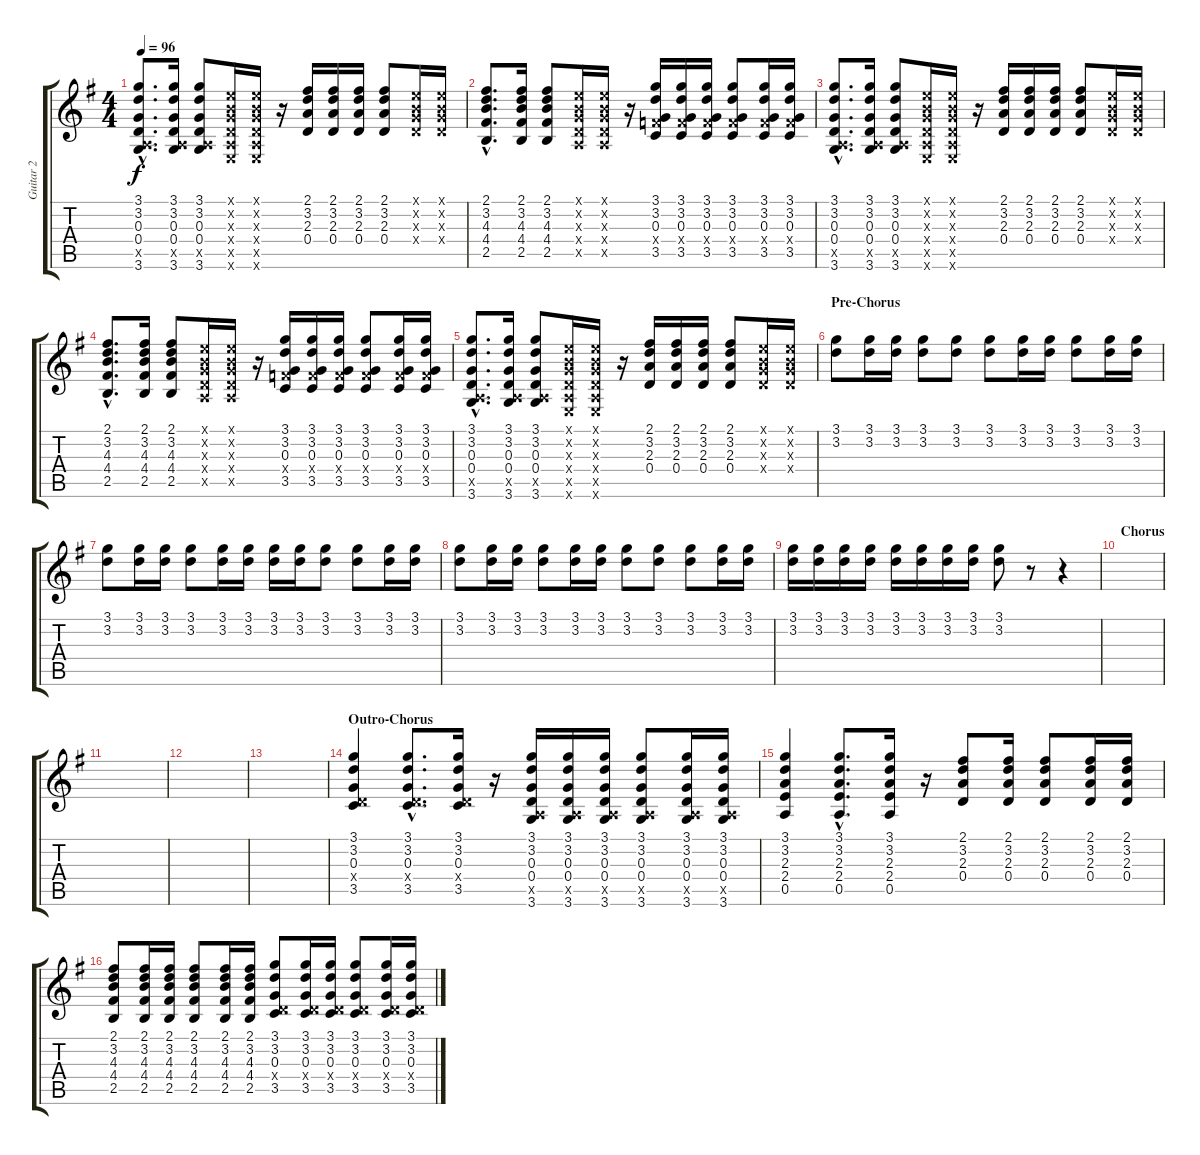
\track ("Guitar 2" "Guitar 2") {instrument overdrivenguitar}
\staff {score tabs}
\tuning (E4 B3 G3 D3 A2 E2) {hide}
\ts (4 4)
\tempo 96
\clef g2
\ks g
(3.1{hac} 3.2{hac} 0.3{hac} 0.4{hac} 0.5{hac x} 3.6{hac}).8{d dy f} (3.1 3.2 0.3 0.4 0.5{x} 3.6).16 (3.1 3.2 0.3 0.4 0.5{x} 3.6).8 (0.1{x} 0.2{x} 0.3{x} 0.4{x} 0.5{x} 0.6{x}).16 (0.1{x} 0.2{x} 0.3{x} 0.4{x} 0.5{x} 0.6{x}).16 r.16 (2.1 3.2 2.3 0.4).16 (2.1 3.2 2.3 0.4).16 (2.1 3.2 2.3 0.4).16 (2.1 3.2 2.3 0.4).8 (0.1{x} 0.2{x} 0.3{x} 0.4{x}).16 (0.1{x} 0.2{x} 0.3{x} 0.4{x}).16 |
(2.1{hac} 3.2{hac} 4.3{hac} 4.4{hac} 2.5{hac}).8{d} (2.1 3.2 4.3 4.4 2.5).16 (2.1 3.2 4.3 4.4 2.5).8 (0.1{x} 0.2{x} 0.3{x} 0.4{x} 0.5{x}).16 (0.1{x} 0.2{x} 0.3{x} 0.4{x} 0.5{x}).16 r.16 (3.1 3.2 0.3 3.4{x} 3.5).16 (3.1 3.2 0.3 3.4{x} 3.5).16 (3.1 3.2 0.3 3.4{x} 3.5).16 (3.1 3.2 0.3 3.4{x} 3.5).8 (3.1 3.2 0.3 3.4{x} 3.5).16 (3.1 3.2 0.3 3.4{x} 3.5).16 |
(3.1{hac} 3.2{hac} 0.3{hac} 0.4{hac} 0.5{hac x} 3.6{hac}).8{d} (3.1 3.2 0.3 0.4 0.5{x} 3.6).16 (3.1 3.2 0.3 0.4 0.5{x} 3.6).8 (0.1{x} 0.2{x} 0.3{x} 0.4{x} 0.5{x} 0.6{x}).16 (0.1{x} 0.2{x} 0.3{x} 0.4{x} 0.5{x} 0.6{x}).16 r.16 (2.1 3.2 2.3 0.4).16 (2.1 3.2 2.3 0.4).16 (2.1 3.2 2.3 0.4).16 (2.1 3.2 2.3 0.4).8 (0.1{x} 0.2{x} 0.3{x} 0.4{x}).16 (0.1{x} 0.2{x} 0.3{x} 0.4{x}).16 |
(2.1{hac} 3.2{hac} 4.3{hac} 4.4{hac} 2.5{hac}).8{d} (2.1 3.2 4.3 4.4 2.5).16 (2.1 3.2 4.3 4.4 2.5).8 (0.1{x} 0.2{x} 0.3{x} 0.4{x} 0.5{x}).16 (0.1{x} 0.2{x} 0.3{x} 0.4{x} 0.5{x}).16 r.16 (3.1 3.2 0.3 3.4{x} 3.5).16 (3.1 3.2 0.3 3.4{x} 3.5).16 (3.1 3.2 0.3 3.4{x} 3.5).16 (3.1 3.2 0.3 3.4{x} 3.5).8 (3.1 3.2 0.3 3.4{x} 3.5).16 (3.1 3.2 0.3 3.4{x} 3.5).16 |
(3.1{hac} 3.2{hac} 0.3{hac} 0.4{hac} 0.5{hac x} 3.6{hac}).8{d} (3.1 3.2 0.3 0.4 0.5{x} 3.6).16 (3.1 3.2 0.3 0.4 0.5{x} 3.6).8 (0.1{x} 0.2{x} 0.3{x} 0.4{x} 0.5{x} 0.6{x}).16 (0.1{x} 0.2{x} 0.3{x} 0.4{x} 0.5{x} 0.6{x}).16 r.16 (2.1 3.2 2.3 0.4).16 (2.1 3.2 2.3 0.4).16 (2.1 3.2 2.3 0.4).16 (2.1 3.2 2.3 0.4).8 (0.1{x} 0.2{x} 0.3{x} 0.4{x}).16 (0.1{x} 0.2{x} 0.3{x} 0.4{x}).16 |
\section ("" "Pre-Chorus")
(3.1 3.2).8 (3.1 3.2).16 (3.1 3.2).16 (3.1 3.2).8 (3.1 3.2).8 (3.1 3.2).8 (3.1 3.2).16 (3.1 3.2).16 (3.1 3.2).8 (3.1 3.2).16 (3.1 3.2).16 |
(3.1 3.2).8 (3.1 3.2).16 (3.1 3.2).16 (3.1 3.2).8 (3.1 3.2).16 (3.1 3.2).16 (3.1 3.2).16 (3.1 3.2).16 (3.1 3.2).8 (3.1 3.2).8 (3.1 3.2).16 (3.1 3.2).16 |
(3.1 3.2).8 (3.1 3.2).16 (3.1 3.2).16 (3.1 3.2).8 (3.1 3.2).16 (3.1 3.2).16 (3.1 3.2).8 (3.1 3.2).8 (3.1 3.2).8 (3.1 3.2).16 (3.1 3.2).16 |
(3.1 3.2).16 (3.1 3.2).16 (3.1 3.2).16 (3.1 3.2).16 (3.1 3.2).16 (3.1 3.2).16 (3.1 3.2).16 (3.1 3.2).16 (3.1 3.2).8 r.8 r.4 |
\section ("" "Chorus")
|
|
|
|
\section ("" "Outro-Chorus")
(3.1 3.2 0.3 0.4{x} 3.5).4 (3.1{hac} 3.2{hac} 0.3{hac} 0.4{hac x} 3.5{hac}).8{d} (3.1 3.2 0.3 0.4{x} 3.5).16 r.16 (3.1 3.2 0.3 0.4 0.5{x} 3.6).16 (3.1 3.2 0.3 0.4 0.5{x} 3.6).16 (3.1 3.2 0.3 0.4 0.5{x} 3.6).16 (3.1 3.2 0.3 0.4 0.5{x} 3.6).8 (3.1 3.2 0.3 0.4 0.5{x} 3.6).16 (3.1 3.2 0.3 0.4 0.5{x} 3.6).16 |
(3.1 3.2 2.3 2.4 0.5).4 (3.1{hac} 3.2{hac} 2.3{hac} 2.4{hac} 0.5{hac}).8{d} (3.1 3.2 2.3 2.4 0.5).16 r.16 (2.1 3.2 2.3 0.4).8 (2.1 3.2 2.3 0.4).16 (2.1 3.2 2.3 0.4).8 (2.1 3.2 2.3 0.4).16 (2.1 3.2 2.3 0.4).16 |
(2.1 3.2 4.3 4.4 2.5).8 (2.1 3.2 4.3 4.4 2.5).16 (2.1 3.2 4.3 4.4 2.5).16 (2.1 3.2 4.3 4.4 2.5).8 (2.1 3.2 4.3 4.4 2.5).16 (2.1 3.2 4.3 4.4 2.5).16 (3.1 3.2 0.3 0.4{x} 3.5).8 (3.1 3.2 0.3 0.4{x} 3.5).16 (3.1 3.2 0.3 0.4{x} 3.5).16 (3.1 3.2 0.3 0.4{x} 3.5).8 (3.1 3.2 0.3 0.4{x} 3.5).16 (3.1 3.2 0.3 0.4{x} 3.5).16
